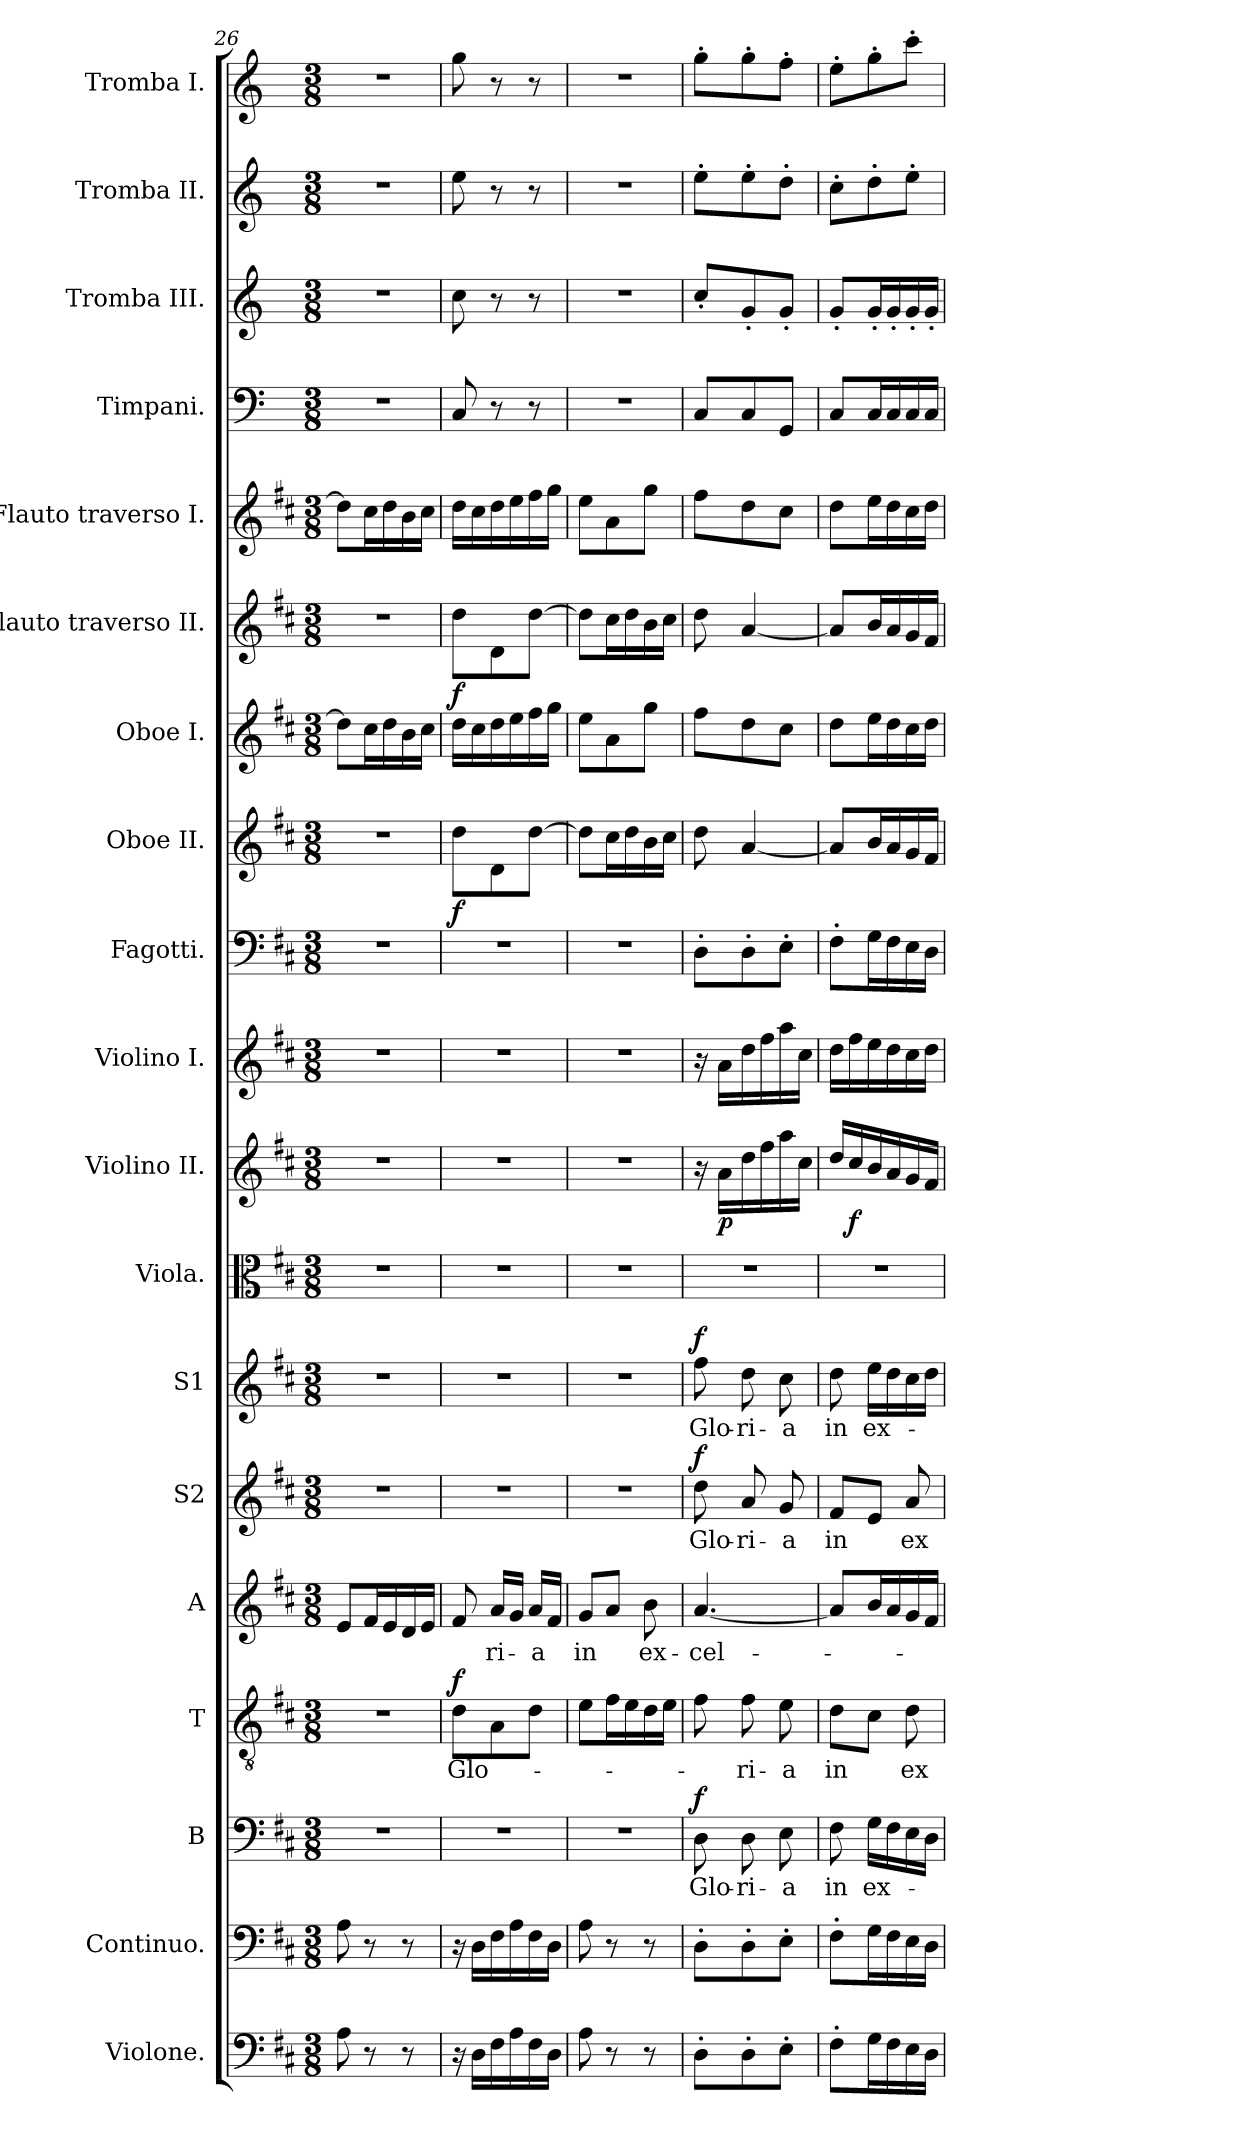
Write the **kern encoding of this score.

**kern	**kern	**kern	**text	**dynam	**kern	**text	**dynam	**kern	**text	**kern	**text	**dynam	**kern	**text	**dynam	**kern	**kern	**dynam	**kern	**kern	**kern	**dynam	**kern	**kern	**dynam	**kern	**kern	**kern	**kern	**kern
*part19	*part18	*part17	*part17	*part17	*part16	*part16	*part16	*part15	*part15	*part14	*part14	*part14	*part13	*part13	*part13	*part12	*part11	*part11	*part10	*part9	*part8	*part8	*part7	*part6	*part6	*part5	*part4	*part3	*part2	*part1
*staff19	*staff18	*staff17	*staff17	*staff17	*staff16	*staff16	*staff16	*staff15	*staff15	*staff14	*staff14	*staff14	*staff13	*staff13	*staff13	*staff12	*staff11	*staff11	*staff10	*staff9	*staff8	*staff8	*staff7	*staff6	*staff6	*staff5	*staff4	*staff3	*staff2	*staff1
*I"Violone.	*I"Continuo.	*I"B	*	*	*I"T	*	*	*I"A	*	*I"S2	*	*	*I"S1	*	*	*I"Viola.	*I"Violino II.	*	*I"Violino I.	*I"Fagotti.	*I"Oboe II.	*	*I"Oboe I.	*I"Flauto traverso II.	*	*I"Flauto traverso I.	*I"Timpani.	*I"Tromba III.	*I"Tromba II.	*I"Tromba I.
*	*	*I'B	*	*	*I'T	*	*	*I'A	*	*I'S2	*	*	*I'S1	*	*	*	*	*	*	*	*I'Ob	*	*I'Ob	*I'Fl	*	*I'Fl	*I'Timp	*	*	*
*clefF4	*clefF4	*clefF4	*	*	*clefGv2	*	*	*clefG2	*	*clefG2	*	*	*clefG2	*	*	*clefC3	*clefG2	*	*clefG2	*clefF4	*clefG2	*	*clefG2	*clefG2	*	*clefG2	*clefF4	*clefG2	*clefG2	*clefG2
*ITrd7c12	*	*	*	*	*	*	*	*	*	*	*	*	*	*	*	*	*	*	*	*	*	*	*	*	*	*	*ITrd-1c-2	*ITrd-1c-2	*ITrd-1c-2	*ITrd-1c-2
*k[f#c#]	*k[f#c#]	*k[f#c#]	*	*	*k[f#c#]	*	*	*k[f#c#]	*	*k[f#c#]	*	*	*k[f#c#]	*	*	*k[f#c#]	*k[f#c#]	*	*k[f#c#]	*k[f#c#]	*k[f#c#]	*	*k[f#c#]	*k[f#c#]	*	*k[f#c#]	*k[f#c#]	*k[f#c#]	*k[f#c#]	*k[f#c#]
*M3/8	*M3/8	*M3/8	*	*	*M3/8	*	*	*M3/8	*	*M3/8	*	*	*M3/8	*	*	*M3/8	*M3/8	*	*M3/8	*M3/8	*M3/8	*	*M3/8	*M3/8	*	*M3/8	*M3/8	*M3/8	*M3/8	*M3/8
=26	=26	=26	=26	=26	=26	=26	=26	=26	=26	=26	=26	=26	=26	=26	=26	=26	=26	=26	=26	=26	=26	=26	=26	=26	=26	=26	=26	=26	=26	=26
8AA\	8A\	4.r	.	.	4.r	.	.	8e/L	.	4.r	.	.	4.r	.	.	4.r	4.r	.	4.r	4.r	4.r	.	8dd\L]	4.r	.	8dd\L]	4.r	4.r	4.r	4.r
8r	8r	.	.	.	.	.	.	16f#/L	.	.	.	.	.	.	.	.	.	.	.	.	.	.	16cc#\L	.	.	16cc#\L	.	.	.	.
.	.	.	.	.	.	.	.	16e/	.	.	.	.	.	.	.	.	.	.	.	.	.	.	16dd\	.	.	16dd\	.	.	.	.
8r	8r	.	.	.	.	.	.	16d/	.	.	.	.	.	.	.	.	.	.	.	.	.	.	16b\	.	.	16b\	.	.	.	.
.	.	.	.	.	.	.	.	16e/JJ	.	.	.	.	.	.	.	.	.	.	.	.	.	.	16cc#\JJ	.	.	16cc#\JJ	.	.	.	.
=27	=27	=27	=27	=27	=27	=27	=27	=27	=27	=27	=27	=27	=27	=27	=27	=27	=27	=27	=27	=27	=27	=27	=27	=27	=27	=27	=27	=27	=27	=27
!	!	!	!	!	!	!LO:LY:b	!LO:DY:a	!	!	!	!	!	!	!	!	!	!	!	!	!	!	!LO:DY:b	!	!	!LO:DY:b	!	!	!	!	!
16r	16r	4.r	.	.	8d\L	Glo-	f	8f#/	.	4.r	.	.	4.r	.	.	4.r	4.r	.	4.r	4.r	8dd\L	f	16dd\LL	8dd\L	f	16dd\LL	8D/	8dd\	8ff#\	8aa\
16DD\LL	16D\LL	.	.	.	.	.	.	.	.	.	.	.	.	.	.	.	.	.	.	.	.	.	16cc#\	.	.	16cc#\	.	.	.	.
!	!	!	!	!	!	!	!	!	!LO:LY:b	!	!	!	!	!	!	!	!	!	!	!	!	!	!	!	!	!	!	!	!	!
16FF#\	16F#\	.	.	.	8A\	.	.	16a/LL	ri-	.	.	.	.	.	.	.	.	.	.	.	8d\	.	16dd\	8d\	.	16dd\	8r	8r	8r	8r
16AA\	16A\	.	.	.	.	.	.	16g/JJ	.	.	.	.	.	.	.	.	.	.	.	.	.	.	16ee\	.	.	16ee\	.	.	.	.
!	!	!	!	!	!	!	!	!	!LO:LY:b	!	!	!	!	!	!	!	!	!	!	!	!	!	!	!	!	!	!	!	!	!
16FF#\	16F#\	.	.	.	8d\J	.	.	16a/LL	-a	.	.	.	.	.	.	.	.	.	.	.	[8dd\J	.	16ff#\	[8dd\J	.	16ff#\	8r	8r	8r	8r
16DD\JJ	16D\JJ	.	.	.	.	.	.	16f#/JJ	.	.	.	.	.	.	.	.	.	.	.	.	.	.	16gg\JJ	.	.	16gg\JJ	.	.	.	.
=28	=28	=28	=28	=28	=28	=28	=28	=28	=28	=28	=28	=28	=28	=28	=28	=28	=28	=28	=28	=28	=28	=28	=28	=28	=28	=28	=28	=28	=28	=28
!	!	!	!	!	!	!	!	!	!LO:LY:b	!	!	!	!	!	!	!	!	!	!	!	!	!	!	!	!	!	!	!	!	!
8AA\	8A\	4.r	.	.	8e\L	.	.	8g/L	in	4.r	.	.	4.r	.	.	4.r	4.r	.	4.r	4.r	8dd\L]	.	8ee\L	8dd\L]	.	8ee\L	4.r	4.r	4.r	4.r
8r	8r	.	.	.	16f#\L	.	.	8a/J	.	.	.	.	.	.	.	.	.	.	.	.	16cc#\L	.	8a\	16cc#\L	.	8a\	.	.	.	.
.	.	.	.	.	16e\	.	.	.	.	.	.	.	.	.	.	.	.	.	.	.	16dd\	.	.	16dd\	.	.	.	.	.	.
!	!	!	!	!	!	!	!	!	!LO:LY:b	!	!	!	!	!	!	!	!	!	!	!	!	!	!	!	!	!	!	!	!	!
8r	8r	.	.	.	16d\	.	.	8b\	ex-	.	.	.	.	.	.	.	.	.	.	.	16b\	.	8gg\J	16b\	.	8gg\J	.	.	.	.
.	.	.	.	.	16e\JJ	.	.	.	.	.	.	.	.	.	.	.	.	.	.	.	16cc#\JJ	.	.	16cc#\JJ	.	.	.	.	.	.
=29	=29	=29	=29	=29	=29	=29	=29	=29	=29	=29	=29	=29	=29	=29	=29	=29	=29	=29	=29	=29	=29	=29	=29	=29	=29	=29	=29	=29	=29	=29
!	!	!	!LO:LY:b	!LO:DY:a	!	!	!	!	!LO:LY:b	!	!LO:LY:b	!LO:DY:a	!	!LO:LY:b	!LO:DY:a	!	!	!	!	!	!	!	!	!	!	!	!	!	!	!
8DD'\L	8D'\L	8D\	Glo-	f	8f#\	.	.	[4.a/	-cel-	8dd\	Glo-	f	8ff#\	Glo-	f	4.r	16r	.	16r	8D'\L	8dd\	.	8ff#\L	8dd\	.	8ff#\L	8D/L	8dd'/L	8ff#'\L	8aa'\L
!	!	!	!	!	!	!	!	!	!	!	!	!	!	!	!	!	!	!LO:DY:b	!	!	!	!	!	!	!	!	!	!	!	!
.	.	.	.	.	.	.	.	.	.	.	.	.	.	.	.	.	16a\LL	p	16a\LL	.	.	.	.	.	.	.	.	.	.	.
!	!	!	!LO:LY:b	!	!	!LO:LY:b	!	!	!	!	!LO:LY:b	!	!	!LO:LY:b	!	!	!	!	!	!	!	!	!	!	!	!	!	!	!	!
8DD'\	8D'\	8D\	-ri-	.	8f#\	ri-	.	.	.	8a/	-ri-	.	8dd\	-ri-	.	.	16dd\	.	16dd\	8D'\	[4a/	.	8dd\	[4a/	.	8dd\	8D/	8a'/	8ff#'\	8aa'\
.	.	.	.	.	.	.	.	.	.	.	.	.	.	.	.	.	16ff#\	.	16ff#\	.	.	.	.	.	.	.	.	.	.	.
!	!	!	!LO:LY:b	!	!	!LO:LY:b	!	!	!	!	!LO:LY:b	!	!	!LO:LY:b	!	!	!	!	!	!	!	!	!	!	!	!	!	!	!	!
8EE'\J	8E'\J	8E\	-a	.	8e\	-a	.	.	.	8g/	-a	.	8cc#\	-a	.	.	16aa\	.	16aa\	8E'\J	.	.	8cc#\J	.	.	8cc#\J	8AA/J	8a'/J	8ee'\J	8gg'\J
.	.	.	.	.	.	.	.	.	.	.	.	.	.	.	.	.	16cc#\JJ	.	16cc#\JJ	.	.	.	.	.	.	.	.	.	.	.
=30	=30	=30	=30	=30	=30	=30	=30	=30	=30	=30	=30	=30	=30	=30	=30	=30	=30	=30	=30	=30	=30	=30	=30	=30	=30	=30	=30	=30	=30	=30
!	!	!	!LO:LY:b	!	!	!LO:LY:b	!	!	!	!	!LO:LY:b	!	!	!LO:LY:b	!	!	!	!	!	!	!	!	!	!	!	!	!	!	!	!
8FF#'\L	8F#'\L	8F#\	in	.	8d\L	in	.	8a/L]	.	8f#/L	in	.	8dd\	in	.	4.r	16dd/LL	.	16dd\LL	8F#'\L	8a/L]	.	8dd\L	8a/L]	.	8dd\L	8D/L	8a'/L	8dd'\L	8ff#'\L
!	!	!	!	!	!	!	!	!	!	!	!	!	!	!	!	!	!	!LO:DY:b	!	!	!	!	!	!	!	!	!	!	!	!
.	.	.	.	.	.	.	.	.	.	.	.	.	.	.	.	.	16cc#/	f	16ff#\	.	.	.	.	.	.	.	.	.	.	.
!	!	!	!LO:LY:b	!	!	!	!	!	!	!	!	!	!	!LO:LY:b	!	!	!	!	!	!	!	!	!	!	!	!	!	!	!	!
16GG\L	16G\L	16G\LL	ex-	.	8c#\J	.	.	16b/L	.	8e/J	.	.	16ee\LL	ex-	.	.	16b/	.	16ee\	16G\L	16b/L	.	16ee\L	16b/L	.	16ee\L	16D/L	16a'/L	8ee'\	8aa'\
16FF#\	16F#\	16F#\	.	.	.	.	.	16a/	.	.	.	.	16dd\	.	.	.	16a/	.	16dd\	16F#\	16a/	.	16dd\	16a/	.	16dd\	16D/	16a'/	.	.
!	!	!	!	!	!	!LO:LY:b	!	!	!	!	!LO:LY:b	!	!	!	!	!	!	!	!	!	!	!	!	!	!	!	!	!	!	!
16EE\	16E\	16E\	.	.	8d\	ex-	.	16g/	.	8a/	ex-	.	16cc#\	.	.	.	16g/	.	16cc#\	16E\	16g/	.	16cc#\	16g/	.	16cc#\	16D/	16a'/	8ff#'\J	8ddd'\J
16DD\JJ	16D\JJ	16D\JJ	.	.	.	.	.	16f#/JJ	.	.	.	.	16dd\JJ	.	.	.	16f#/JJ	.	16dd\JJ	16D\JJ	16f#/JJ	.	16dd\JJ	16f#/JJ	.	16dd\JJ	16D/JJ	16a'/JJ	.	.
=	=	=	=	=	=	=	=	=	=	=	=	=	=	=	=	=	=	=	=	=	=	=	=	=	=	=	=	=	=	=
*-	*-	*-	*-	*-	*-	*-	*-	*-	*-	*-	*-	*-	*-	*-	*-	*-	*-	*-	*-	*-	*-	*-	*-	*-	*-	*-	*-	*-	*-	*-
